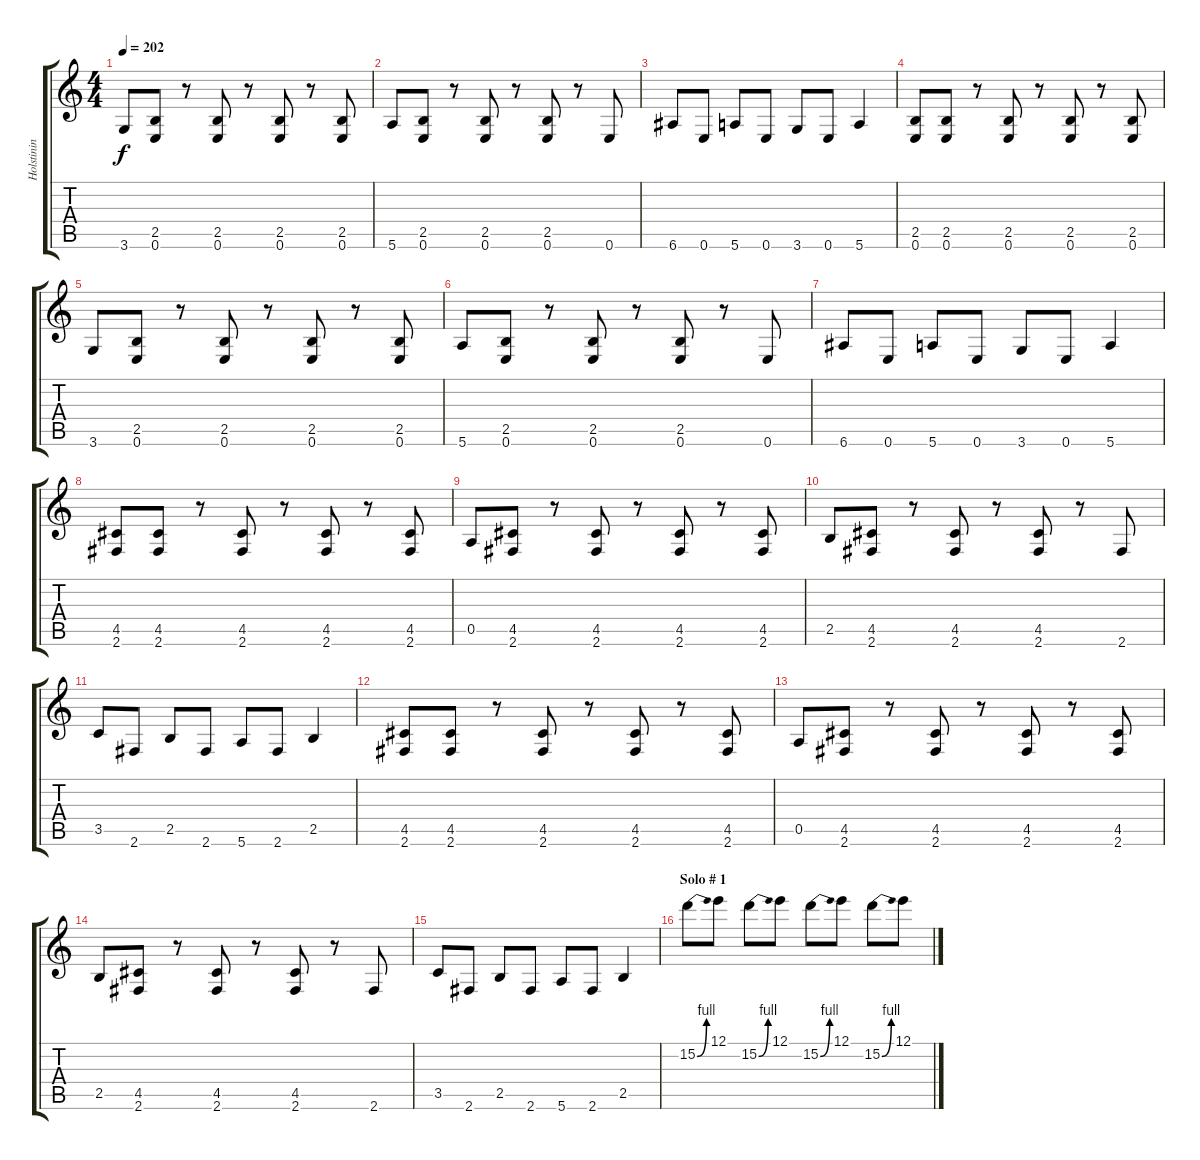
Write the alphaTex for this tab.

\track ("Holstinin" "Holstinin") {instrument distortionguitar}
\staff {score tabs}
\tuning (E4 B3 G3 D3 A2 E2) {hide}
\ts (4 4)
\tempo 202
\clef g2
\ks c
3.6.8{dy f} (2.5 0.6).8 r.8 (2.5 0.6).8 r.8 (2.5 0.6).8 r.8 (2.5 0.6).8 |
5.6.8 (2.5 0.6).8 r.8 (2.5 0.6).8 r.8 (2.5 0.6).8 r.8 0.6.8 |
6.6.8 0.6.8 5.6.8 0.6.8 3.6.8 0.6.8 5.6.4 |
(2.5 0.6).8 (2.5 0.6).8 r.8 (2.5 0.6).8 r.8 (2.5 0.6).8 r.8 (2.5 0.6).8 |
3.6.8 (2.5 0.6).8 r.8 (2.5 0.6).8 r.8 (2.5 0.6).8 r.8 (2.5 0.6).8 |
5.6.8 (2.5 0.6).8 r.8 (2.5 0.6).8 r.8 (2.5 0.6).8 r.8 0.6.8 |
6.6.8 0.6.8 5.6.8 0.6.8 3.6.8 0.6.8 5.6.4 |
(4.5 2.6).8 (4.5 2.6).8 r.8 (4.5 2.6).8 r.8 (4.5 2.6).8 r.8 (4.5 2.6).8 |
0.5.8 (4.5 2.6).8 r.8 (4.5 2.6).8 r.8 (4.5 2.6).8 r.8 (4.5 2.6).8 |
2.5.8 (4.5 2.6).8 r.8 (4.5 2.6).8 r.8 (4.5 2.6).8 r.8 2.6.8 |
3.5.8 2.6.8 2.5.8 2.6.8 5.6.8 2.6.8 2.5.4 |
(4.5 2.6).8 (4.5 2.6).8 r.8 (4.5 2.6).8 r.8 (4.5 2.6).8 r.8 (4.5 2.6).8 |
0.5.8 (4.5 2.6).8 r.8 (4.5 2.6).8 r.8 (4.5 2.6).8 r.8 (4.5 2.6).8 |
2.5.8 (4.5 2.6).8 r.8 (4.5 2.6).8 r.8 (4.5 2.6).8 r.8 2.6.8 |
3.5.8 2.6.8 2.5.8 2.6.8 5.6.8 2.6.8 2.5.4 |
\section ("" "Solo # 1")
15.2{be (bend 0 0 60 4)}.8{volume 16 balance 6} 12.1.8 15.2{be (bend 0 0 60 4)}.8 12.1.8 15.2{be (bend 0 0 60 4)}.8 12.1.8 15.2{be (bend 0 0 60 4)}.8 12.1.8
